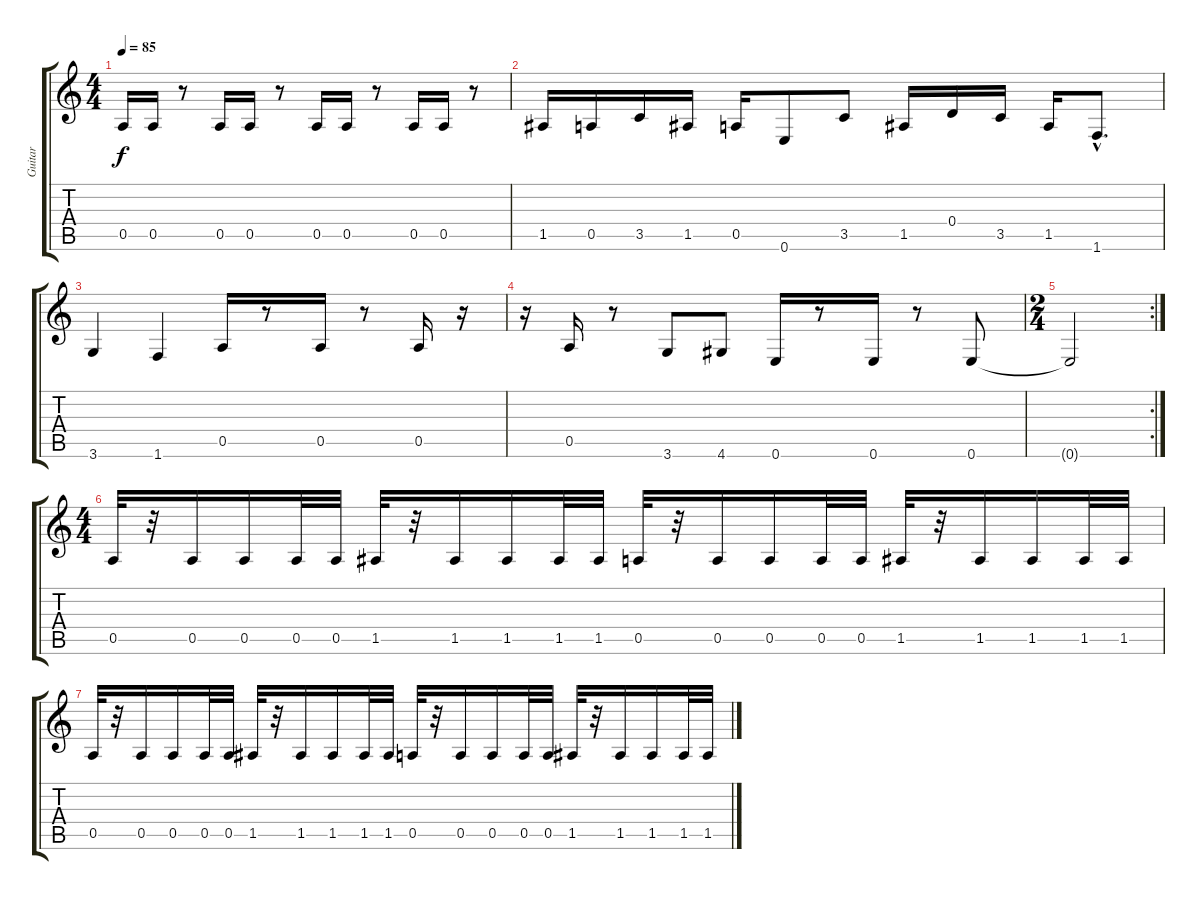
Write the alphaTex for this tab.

\track ("Guitar" "Guitar") {instrument distortionguitar}
\staff {score tabs}
\tuning (E4 B3 G3 D3 A2 E2) {hide}
\ts (4 4)
\tempo 85
\clef g2
\ks c
0.5.16{dy f} 0.5.16 r.8 0.5.16 0.5.16 r.8 0.5.16 0.5.16 r.8 0.5.16 0.5.16 r.8 |
\section ("" "")
1.5.16 0.5.16 3.5.16 1.5.16 0.5.16 0.6.8 3.5.8 1.5.16 0.4.16 3.5.16 1.5.16 1.6{hac}.8{d} |
3.6.4 1.6.4 0.5.16 r.8 0.5.16 r.8 0.5.16 r.16 |
r.16 0.5.16 r.8 3.6.8 4.6.8 0.6.16 r.8 0.6.16 r.8 0.6.8 |
\rc 2
\ts (2 4)
0.6{t}.2 |
\ts (4 4)
\section ("" "")
0.5.32 r.32 0.5.16 0.5.16 0.5.32 0.5.32 1.5.32 r.32 1.5.16 1.5.16 1.5.32 1.5.32 0.5.32{volume 0} r.32 0.5.16 0.5.16 0.5.32 0.5.32 1.5.32 r.32 1.5.16 1.5.16 1.5.32 1.5.32 |
0.5.32 r.32 0.5.16 0.5.16 0.5.32 0.5.32 1.5.32 r.32 1.5.16 1.5.16 1.5.32 1.5.32 0.5.32 r.32 0.5.16 0.5.16 0.5.32 0.5.32 1.5.32 r.32 1.5.16 1.5.16 1.5.32 1.5.32
